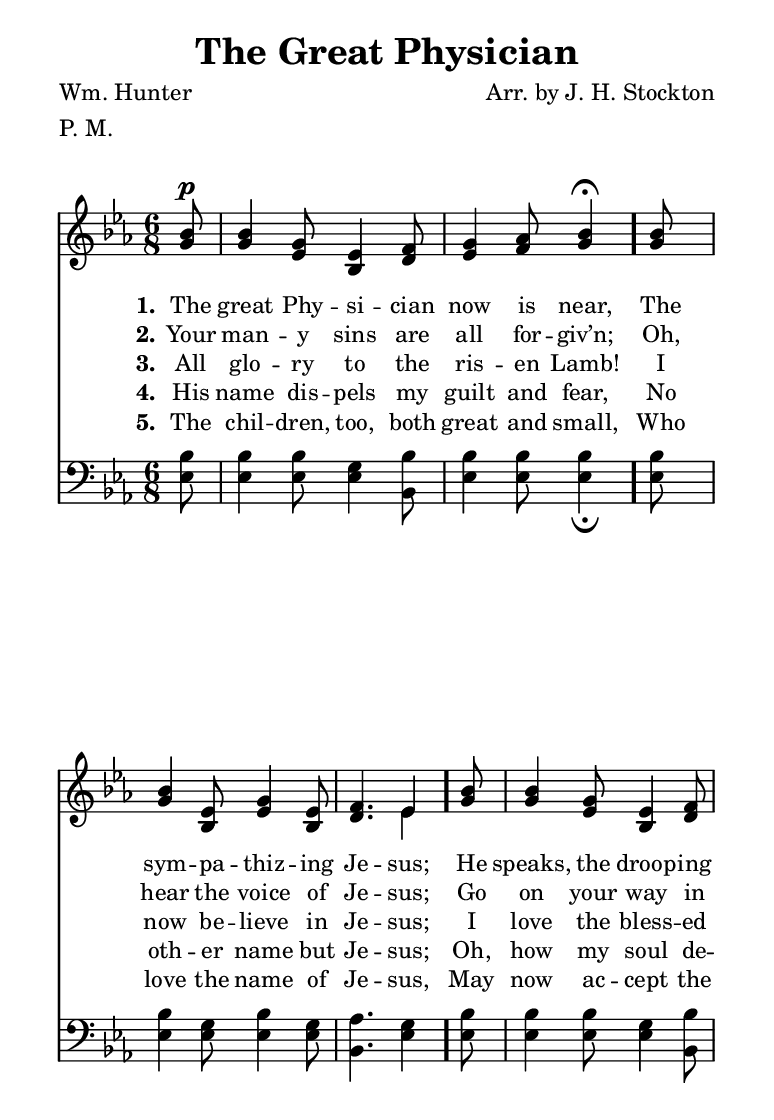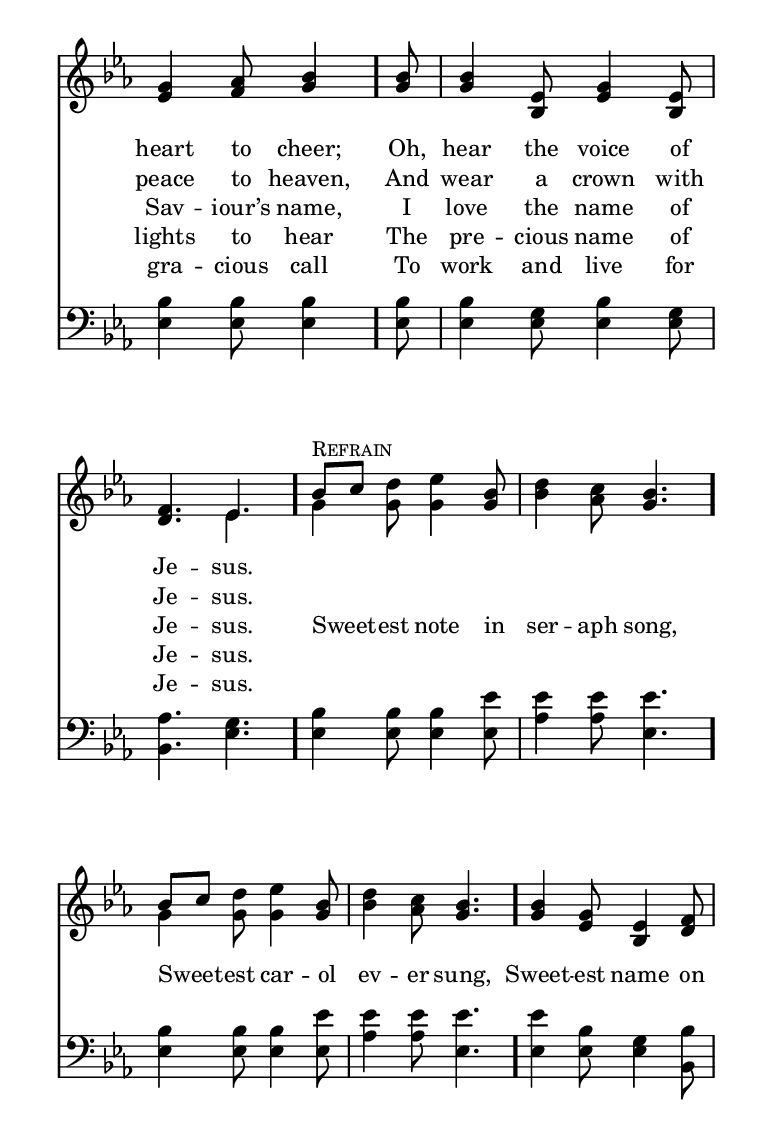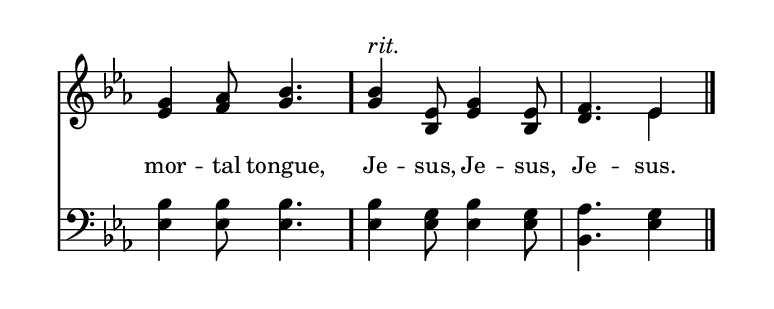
\include "common/global.ily"
\paper {
  \include "common/paper.ily"
}

\header{
  %gospel
  hymnnumber = "42"
  title = "The Great Physician"
  tunename = ""
  meter = "P. M." % like 8. 7. 8. 7. with Refrain, but iambic
  poet = "Wm. Hunter"
  composer = "Arr. by J. H. Stockton"
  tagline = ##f
}

% for fermata in MIDI
ta = { \tempo 4=80 }
tb = { \tempo 4=40 }
tc = { \tempo 4=70 }

patternAA = { \ta c8 | c4 c8 c4 c8 | c4 c8 \tb c4 \ta }
patternAB = { \ta c8 | c4 c8 c4 c8 | c4.       c4     }
patternAC = { \ta c8 | c4 c8 c4 c8 | c4 c8     c4     }
patternAD = { \ta c8 | c4 c8 c4 c8 | c4.       c4.    }
patternAE = { \ta      c4 c8 c4 c8 | c4 c8     c4.    }

patternBA = { \ta c8[ c8] c8 c4 c8 | c4 c8 c4. }
patternBB = { \ta c4      c8 c4 c8 | c4 c8 c4. }

% \tc for ritardando
patternCA = { \tc c4 c8 c4 c8 | c4. c4 }

global = {
  \include "common/overrides.ily"
  \override Staff.TimeSignature.style = #'numbered
  \time 6/8
  \override Score.MetronomeMark.transparent = ##t % hide all fermata changes too
  \ta
  \key ees \major
  \partial 8
  \autoBeamOff
}

notesSoprano = {
\global
\relative c'' {

  \changePitch \patternAA { bes^\markup { \dynamic p } | bes g ees f | g aes bes \fermata }
  \changePitch \patternAB { bes | bes ees, g ees | f ees }
  \changePitch \patternAC { bes' | bes g ees f | g aes bes }
  \changePitch \patternAD { bes | bes ees, g ees | f ees }

  << s^\markup { \small \caps "Refrain" }
  \changePitch \patternBA { bes' c d ees bes | d c bes } >>
  \changePitch \patternBA { bes c d ees bes | d c bes }
  \changePitch \patternAE { bes g ees f | g aes bes }
  \changePitch \patternCA { bes^\markup { \italic rit. } ees, g ees | f ees }

  \bar "|."

}
}

notesAlto = {
\global
\relative e' {

  \changePitch \patternAA { g | g ees bes d | ees f g }
  \changePitch \patternAB { g | g bes, ees bes | d ees }
  \changePitch \patternAC { g | g ees bes d | ees f g }
  \changePitch \patternAD { g | g bes, ees bes | d ees }

  \changePitch \patternBB { g | g g g | bes aes g }
  \changePitch \patternBB { g | g g g | bes aes g }
  \changePitch \patternAE { g ees bes d | ees f g }
  \changePitch \patternCA { g bes, ees bes | d ees }

}
}

notesTenor = {
\global
\relative a {

  \changePitch \patternAA { bes | bes bes g bes | bes bes bes }
  \changePitch \patternAB { bes | bes g bes g | aes g }
  \changePitch \patternAC { bes | bes bes g bes | bes bes bes }
  \changePitch \patternAD { bes | bes g bes g | aes g }

  \changePitch \patternBB { bes bes bes ees | ees ees ees }
  \changePitch \patternBB { bes bes bes ees | ees ees ees }
  \changePitch \patternAE { ees bes g bes | bes bes bes }
  \changePitch \patternCA { bes g bes g | aes g }

}
}

notesBass = {
\global
\relative f {

  \changePitch \patternAA { ees | ees ees ees bes | ees ees ees_\fermata }
  \changePitch \patternAB { ees | ees ees ees ees | bes ees }
  \changePitch \patternAC { ees | ees ees ees bes | ees ees ees }
  \changePitch \patternAD { ees | ees ees ees ees | bes ees }

  \changePitch \patternBB { ees ees ees ees | aes aes ees }
  \changePitch \patternBB { ees ees ees ees | aes aes ees }
  \changePitch \patternAE { ees ees ees bes | ees ees ees }
  \changePitch \patternCA { ees ees ees ees | bes ees }

}
}

Refrain = \lyricmode {

Sweet -- est note in ser -- aph song, \bar "."
Sweet -- est car -- ol ev -- er sung, \bar "." \eogbreak
Sweet -- est name on mor -- tal tongue, \bar "."
Je -- sus, Je -- sus, Je -- sus. \bar "." \eogbreak

}

wordsA = \lyricmode {
\set stanza = "1."

The great Phy -- si -- cian now is near, \bar "."
The sym -- pa -- thiz -- ing Je -- sus; \bar "." \eogbreak
He speaks, the droop -- ing heart to cheer; \bar "."
Oh, hear the voice of Je -- sus. \bar "." \eogbreak

}

wordsB = \lyricmode {
\set stanza = "2."

Your man -- y sins are all for -- giv’n;
Oh, hear the voice of Je -- sus;
Go on your way in peace to heaven,
And wear a crown with Je -- sus.

}

wordsC = \lyricmode {
\set stanza = "3."

All glo -- ry to the ris -- en Lamb!
I now be -- lieve in Je -- sus;
I love the bless -- ed Sav -- iour’s name,
I love the name of Je -- sus.

\Refrain

}

wordsD = \lyricmode {
\set stanza = "4."

His name dis -- pels my guilt and fear,
No oth -- er name but Je -- sus;
Oh, how my soul de -- lights to hear
The pre -- cious name of Je -- sus.

}

wordsE = \lyricmode {
\set stanza = "5."

The chil -- dren, too, both great and small,
Who love the name of Je -- sus,
May now ac -- cept the gra -- cious call
To work and live for Je -- sus.

}

\score {
  \context ChoirStaff <<
    \context Staff = upper <<
      \set Staff.autoBeaming = ##f
      \set ChoirStaff.systemStartDelimiter = #'SystemStartBar
      \set ChoirStaff.printPartCombineTexts = ##f
      \partcombine #'(2 . 11) \notesSoprano \notesAlto
      \context NullVoice = sopranos { \voiceOne << \notesSoprano >> }
      \context Lyrics = one   \lyricsto sopranos \wordsA
      \context Lyrics = two   \lyricsto sopranos \wordsB
      \context Lyrics = three \lyricsto sopranos \wordsC
      \context Lyrics = four  \lyricsto sopranos \wordsD
      \context Lyrics = five  \lyricsto sopranos \wordsE
    >>
    \context Staff = men <<
      \set Staff.autoBeaming = ##f
      \clef bass
      \set ChoirStaff.printPartCombineTexts = ##f
      \partcombine #'(2 . 11) \notesTenor \notesBass
    >>
  >>
  \layout {
    \include "common/layout.ily"
  }
  #(cond ((ly:get-option 'eog-midi-permitted) #{ \midi{
    \include "common/midi.ily"
  } #}))
}

\version "2.19.49"  % necessary for upgrading to future LilyPond versions.

% vi:set et ts=2 sw=2 ai nocindent syntax=lilypond:
